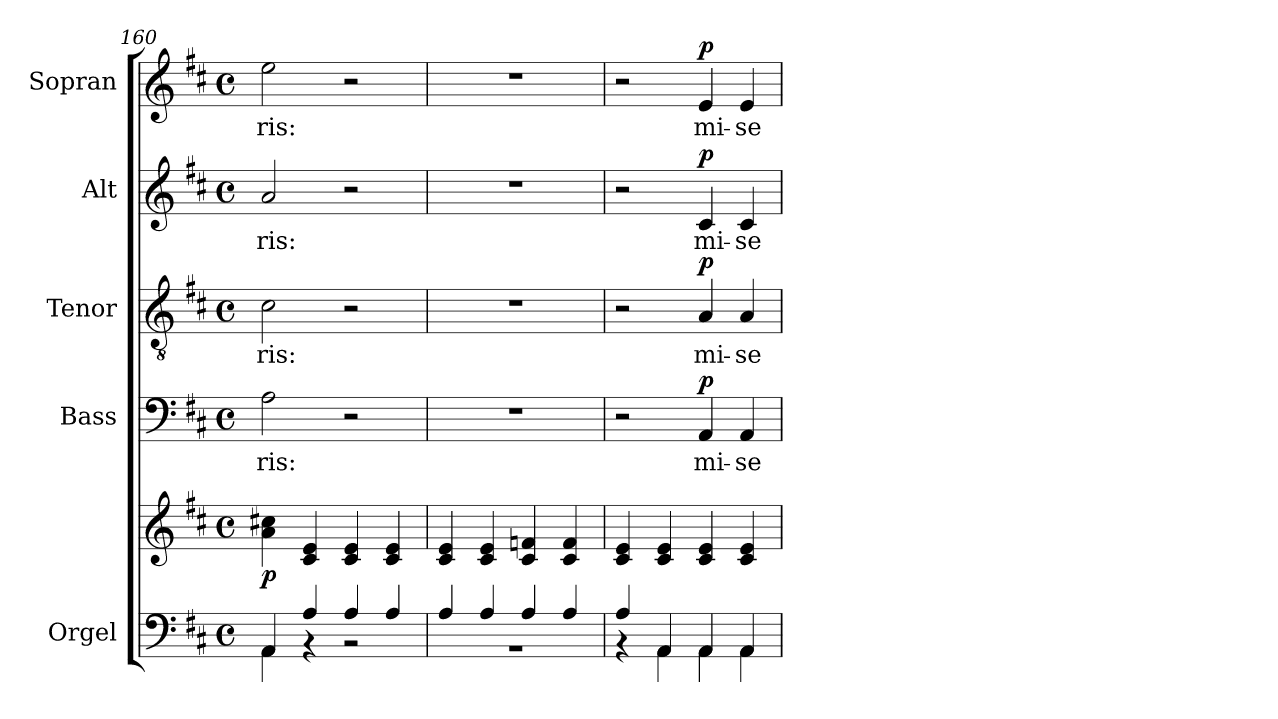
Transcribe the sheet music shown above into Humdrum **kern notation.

**kern	**kern	**dynam	**kern	**text	**dynam	**kern	**text	**dynam	**kern	**text	**dynam	**kern	**text	**dynam
*part5	*part5	*part5	*part4	*part4	*part4	*part3	*part3	*part3	*part2	*part2	*part2	*part1	*part1	*part1
*staff6	*staff5	*staff5/6	*staff4	*staff4	*staff4	*staff3	*staff3	*staff3	*staff2	*staff2	*staff2	*staff1	*staff1	*staff1
*I"Orgel	*	*	*I"Bass	*	*	*I"Tenor	*	*	*I"Alt	*	*	*I"Sopran	*	*
*I'Org.	*	*	*I'B.	*	*	*I'T.	*	*	*I'A.	*	*	*I'S.	*	*
*clefF4	*clefG2	*	*clefF4	*	*	*clefGv2	*	*	*clefG2	*	*	*clefG2	*	*
*k[f#c#]	*k[f#c#]	*	*k[f#c#]	*	*	*k[f#c#]	*	*	*k[f#c#]	*	*	*k[f#c#]	*	*
*D:	*D:	*	*D:	*	*	*D:	*	*	*D:	*	*	*D:	*	*
*M4/4	*M4/4	*	*M4/4	*	*	*M4/4	*	*	*M4/4	*	*	*M4/4	*	*
*met(c)	*met(c)	*	*met(c)	*	*	*met(c)	*	*	*met(c)	*	*	*met(c)	*	*
=160	=160	=160	=160	=160	=160	=160	=160	=160	=160	=160	=160	=160	=160	=160
*^	*	*	*	*	*	*	*	*	*	*	*	*	*	*
!	!	!	!LO:DY:b	!	!LO:LY:b	!	!	!LO:LY:b	!	!	!LO:LY:b	!	!	!LO:LY:b	!
4AA/	4AA\	4a\ 4cc#X\	p	2A\	-ris:	.	2c#\	-ris:	.	2a/	-ris:	.	2ee\	-ris:	.
4A/	4rBB	4c#/ 4e/	.	.	.	.	.	.	.	.	.	.	.	.	.
4A/	2rBB	4c#/ 4e/	.	2r	.	.	2r	.	.	2r	.	.	2r	.	.
4A/	.	4c#/ 4e/	.	.	.	.	.	.	.	.	.	.	.	.	.
=161	=161	=161	=161	=161	=161	=161	=161	=161	=161	=161	=161	=161	=161	=161	=161
4A/	1rBB	4c#/ 4e/	.	1r	.	.	1r	.	.	1r	.	.	1r	.	.
4A/	.	4c#/ 4e/	.	.	.	.	.	.	.	.	.	.	.	.	.
4A/	.	4c#/ 4fn/	.	.	.	.	.	.	.	.	.	.	.	.	.
4A/	.	4c#/ 4f/	.	.	.	.	.	.	.	.	.	.	.	.	.
=162	=162	=162	=162	=162	=162	=162	=162	=162	=162	=162	=162	=162	=162	=162	=162
4A/	4rBB	4c#/ 4e/	.	2r	.	.	2r	.	.	2r	.	.	2r	.	.
4AA/	4AA\	4c#/ 4e/	.	.	.	.	.	.	.	.	.	.	.	.	.
!	!	!	!	!	!LO:LY:b	!LO:DY:a	!	!LO:LY:b	!LO:DY:a	!	!LO:LY:b	!LO:DY:a	!	!LO:LY:b	!LO:DY:a
4AA/	4AA\	4c#/ 4e/	.	4AA/	mi-	p	4A/	mi-	p	4c#/	mi-	p	4e/	mi-	p
!	!	!	!	!	!LO:LY:b	!	!	!LO:LY:b	!	!	!LO:LY:b	!	!	!LO:LY:b	!
4AA/	4AA\	4c#/ 4e/	.	4AA/	-se-	.	4A/	-se-	.	4c#/	-se-	.	4e/	-se-	.
*v	*v	*	*	*	*	*	*	*	*	*	*	*	*	*	*
=	=	=	=	=	=	=	=	=	=	=	=	=	=	=
*-	*-	*-	*-	*-	*-	*-	*-	*-	*-	*-	*-	*-	*-	*-
